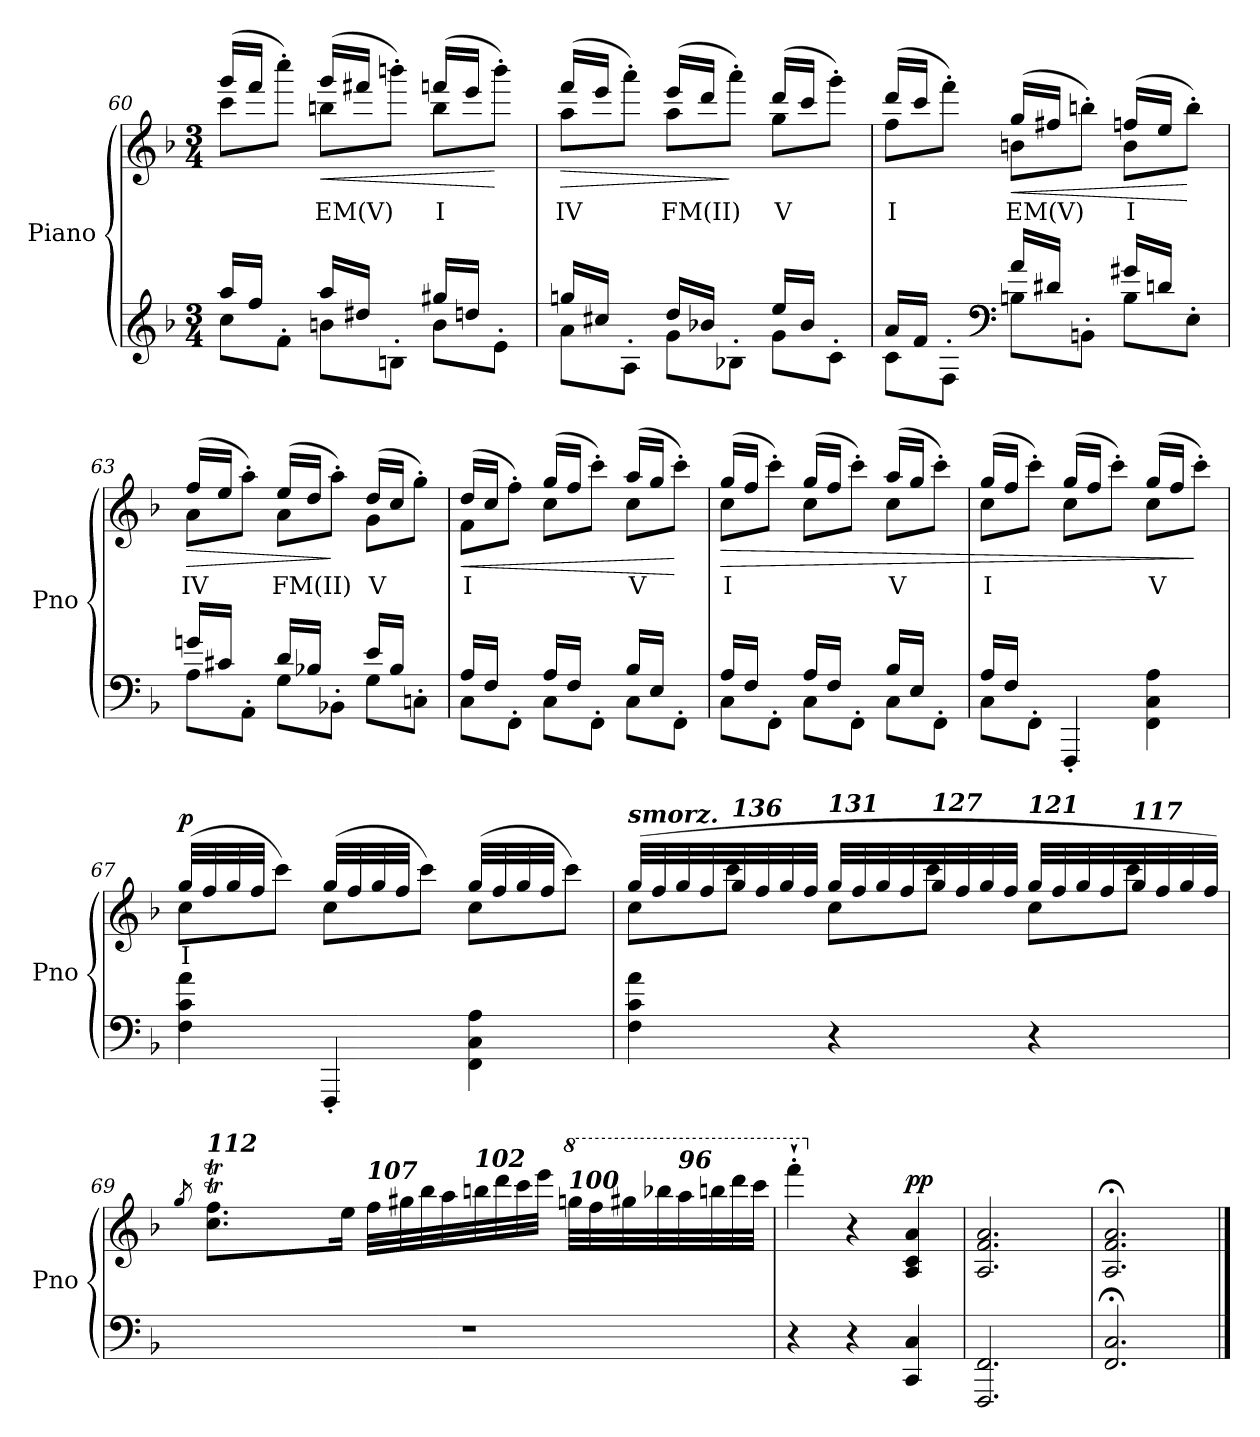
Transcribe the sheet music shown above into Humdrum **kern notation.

**kern	**kern	**text	**dynam
*part1	*part1	*part1	*part1
*staff2	*staff1	*staff1	*staff1/2
*I"Piano	*	*	*
*I'Pno	*	*	*
!!LO:LB:g=z
*clefG2	*clefG2	*	*
*k[b-]	*k[b-]	*	*
*M3/4	*M3/4	*	*
=60	=60	=60	=60
*^	*^	*	*
16aa/LL	8cc\L	(>16ggg/LL	8ccc\L	.	.
16ff/JJ	.	16fff/JJ	.	.	.
8ryy	8f'\J	8ryy	8cccc'\J)	.	.
!	!	!	!	!LO:LY:b	!LO:HP:b
16aa/LL	8bn\L	(>16ggg/LL	8bbn\L	EM(V)	<
16dd#X/JJ	.	16fff#X/JJ	.	.	.
8ryy	8Bn'\J	8ryy	8bbbn'\J)	.	.
!	!	!	!	!LO:LY:b	!
16gg#X/LL	8b\L	(>16fffn/LL	8bb\L	I	.
16ddn/JJ	.	16eee/JJ	.	.	.
8ryy	8e'\J	8ryy	8bbb'\J)	.	[
!!LO:PB:g=z	!!
=61	=61	=61	=61	=61	=61
!	!	!	!	!LO:LY:b	!LO:HP:b
16ggn/LL	8a\L	(>16fff/LL	8aa\L	IV	>
16cc#X/JJ	.	16eee/JJ	.	.	.
8ryy	8A'\J	8ryy	8aaa'\J)	.	.
!	!	!	!	!LO:LY:b	!
16dd/LL	8g\L	(>16eee/LL	8aa\L	FM(II)	.
16b-X/JJ	.	16ddd/JJ	.	.	.
8ryy	8B-X'\J	8ryy	8aaa'\J)	.	]
!	!	!	!	!LO:LY:b	!
16ee/LL	8g\L	(>16ddd/LL	8gg\L	V	.
16b-/JJ	.	16ccc/JJ	.	.	.
8ryy	8c'\J	8ryy	8ggg'\J)	.	.
=62	=62	=62	=62	=62	=62
!	!	!	!	!LO:LY:b	!
16a/LL	8c\L	(>16ddd/LL	8ff\L	I	.
16f/JJ	.	16ccc/JJ	.	.	.
8ryy	8F'\J	8ryy	8fff'\J)	.	.
*clefF4	*	*	*	*	*
!	!	!	!	!LO:LY:b	!LO:HP:b
16a/LL	8Bn\L	(>16gg/LL	8bn\L	EM(V)	<
16d#X/JJ	.	16ff#X/JJ	.	.	.
8ryy	8BBn'\J	8ryy	8bbn'\J)	.	.
!	!	!	!	!LO:LY:b	!
16g#X/LL	8B\L	(>16ffn/LL	8b\L	I	.
16dn/JJ	.	16ee/JJ	.	.	.
8ryy	8E'\J	8ryy	8bb'\J)	.	[
=63	=63	=63	=63	=63	=63
!	!	!	!	!LO:LY:b	!LO:HP:b
16gn/LL	8A\L	(>16ff/LL	8a\L	IV	>
16c#X/JJ	.	16ee/JJ	.	.	.
8ryy	8AA'\J	8ryy	8aa'\J)	.	.
!	!	!	!	!LO:LY:b	!
16d/LL	8G\L	(>16ee/LL	8a\L	FM(II)	.
16B-X/JJ	.	16dd/JJ	.	.	.
8ryy	8BB-X'\J	8ryy	8aa'\J)	.	]
!	!	!	!	!LO:LY:b	!
16e/LL	8G\L	(>16dd/LL	8g\L	V	.
16B-/JJ	.	16cc/JJ	.	.	.
8ryy	8Cn'\J	8ryy	8gg'\J)	.	.
!!LO:LB:g=z	!!
=64	=64	=64	=64	=64	=64
!	!	!	!	!LO:LY:b	!LO:HP:b
16A/LL	8C\L	(>16dd/LL	8f\L	I	<
16F/JJ	.	16cc/JJ	.	.	.
8ryy	8FF'\J	8ryy	8ff'\J)	.	.
16A/LL	8C\L	(>16gg/LL	8cc\L	.	.
16F/JJ	.	16ff/JJ	.	.	.
8ryy	8FF'\J	8ryy	8ccc'\J)	.	.
!	!	!	!	!LO:LY:b	!
16B-/LL	8C\L	(>16aa/LL	8cc\L	V	.
16E/JJ	.	16gg/JJ	.	.	.
8ryy	8FF'\J	8ryy	8ccc'\J)	.	[
!!LO:LB:g=z	!!
=65	=65	=65	=65	=65	=65
!	!	!	!	!LO:LY:b	!LO:HP:b
16A/LL	8C\L	(>16gg/LL	8cc\L	I	>
16F/JJ	.	16ff/JJ	.	.	.
8ryy	8FF'\J	8ryy	8ccc'\J)	.	.
16A/LL	8C\L	(>16gg/LL	8cc\L	.	.
16F/JJ	.	16ff/JJ	.	.	.
8ryy	8FF'\J	8ryy	8ccc'\J)	.	.
!	!	!	!	!LO:LY:b	!
16B-/LL	8C\L	(>16aa/LL	8cc\L	V	.
16E/JJ	.	16gg/JJ	.	.	.
8ryy	8FF'\J	8ryy	8ccc'\J)	.	.
=66	=66	=66	=66	=66	=66
!	!	!	!	!LO:LY:b	!
16A/LL	8C\L	(>16gg/LL	8cc\L	I	.
16F/JJ	.	16ff/JJ	.	.	.
8ryy	8FF'\J	8ryy	8ccc'\J)	.	.
4FFF'/	2ryy	(>16gg/LL	8cc\L	.	.
.	.	16ff/JJ	.	.	.
.	.	8ryy	8ccc'\J)	.	.
!	!	!	!	!LO:LY:b	!
4FF\ 4C\ 4A\	.	(>16gg/LL	8cc\L	V	.
.	.	16ff/JJ	.	.	.
.	.	8ryy	8ccc'\J)	.	]
*v	*v	*	*	*	*
=67	=67	=67	=67	=67
!	!	!	!LO:LY:b	!LO:DY:b
4F\ 4c\ 4a\	(>32gg/LLL	8cc\L	I	p
.	32ff/	.	.	.
.	32gg/	.	.	.
.	32ff/JJJ	.	.	.
.	8ryy	8ccc\J)	.	.
4FFF'/	(>32gg/LLL	8cc\L	.	.
.	32ff/	.	.	.
.	32gg/	.	.	.
.	32ff/JJJ	.	.	.
.	8ryy	8ccc\J)	.	.
4FF\ 4C\ 4A\	(>32gg/LLL	8cc\L	.	.
.	32ff/	.	.	.
.	32gg/	.	.	.
.	32ff/JJJ	.	.	.
.	8ryy	8ccc\J)	.	.
!!LO:LB:g=z	!!
=68	=68	=68	=68	=68
!	!LO:TX:a:Bi:t=smorz.	!	!	!
4F\ 4c\ 4a\	(>32gg/LLL	8cc\L	.	.
.	32ff/	.	.	.
.	32gg/	.	.	.
.	32ff/	.	.	.
!	!LO:TX:a:Bi:t=136	!	!	!
.	32gg/	8ccc\J	.	.
.	32ff/	.	.	.
.	32gg/	.	.	.
.	32ff/JJJ	.	.	.
!	!LO:TX:a:Bi:t=131	!	!	!
4r	32gg/LLL	8cc\L	.	.
.	32ff/	.	.	.
.	32gg/	.	.	.
.	32ff/	.	.	.
!	!LO:TX:a:Bi:t=127	!	!	!
.	32gg/	8ccc\J	.	.
.	32ff/	.	.	.
.	32gg/	.	.	.
.	32ff/JJJ	.	.	.
!	!LO:TX:a:Bi:t=121	!	!	!
4r	32gg/LLL	8cc\L	.	.
.	32ff/	.	.	.
.	32gg/	.	.	.
.	32ff/	.	.	.
!	!LO:TX:a:Bi:t=117	!	!	!
.	32gg/	8ccc\J	.	.
.	32ff/	.	.	.
.	32gg/	.	.	.
.	32ff/JJJ)	.	.	.
!!LO:PB:g=z	!!
=69	=69	=69	=69	=69
.	8qgg/	.	.	.
!	!LO:TX:a:Bi:t=112	!	!	!
2.r	8.cc\T 8.ff\TL	32ggyy	.	.
.	.	32ffyy	.	.
.	.	32ggyy	.	.
.	.	32ffyy	.	.
.	.	32ggyy	.	.
.	.	32ffyy	.	.
.	16ee\Jk	2ryy	.	.
!	!LO:TX:a:Bi:t=107	!	!	!
.	32ff\LLL	.	.	.
.	32gg#X\	.	.	.
.	32bb-\	.	.	.
.	32aa\	.	.	.
!	!LO:TX:a:Bi:t=102	!	!	!
.	32bbn\	.	.	.
.	32ddd\	.	.	.
.	32ccc\	.	.	.
.	32eee\JJJ	.	.	.
*	*8va	*	*	*
!	!LO:TX:a:Bi:t=100	!	!	!
.	32ggg\LLL	.	.	.
.	32fff\	.	.	.
.	32ggg#X\	.	.	.
.	32bbb-\	.	.	.
!	!LO:TX:a:Bi:t=96	!	!	!
.	32aaa\	.	.	.
.	32bbbn\	.	.	.
.	32dddd\	16ryy	.	.
.	32cccc\JJJ	.	.	.
*	*v	*v	*	*
!!LO:PB:g=z
=70	=70	=70	=70
4r	4ffff'`\	.	.
*	*X8va	*	*
4r	4r	.	.
!	!	!	!LO:DY:b
4CC/ 4C/	4A/ 4c/ 4a/	.	pp
=71	=71	=71	=71
2.FFF/ 2.FF/	2.A/ 2.f/ 2.a/	.	.
=72	=72	=72	=72
2.FF/;< 2.C/;<	2.A/;< 2.f/;< 2.a/;<	.	.
==	==	==	==
*-	*-	*-	*-
